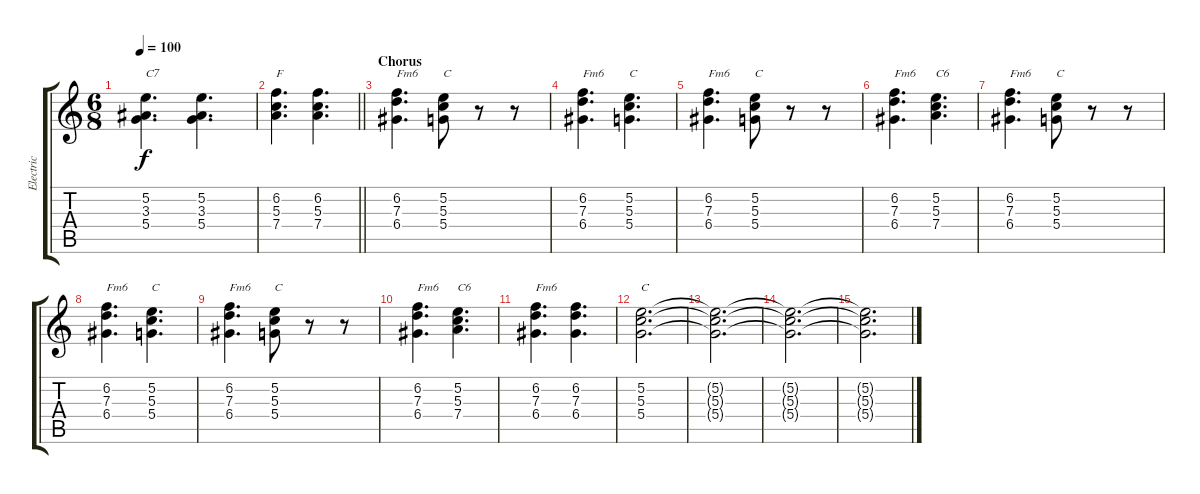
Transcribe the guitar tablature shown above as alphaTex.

\track ("Electric" "Electric") {instrument overdrivenguitar}
\staff {score tabs}
\tuning (E4 B3 G3 D3 A2 E2) {hide}
\ts (6 8)
\tempo 100
\clef g2
\ks c
(5.2 3.3 5.4).4{d txt "C7" dy f} (5.2 3.3 5.4).4{d} |
\barLineRight lightlight
(6.2 5.3 7.4).4{d txt "F"} (6.2 5.3 7.4).4{d} |
\section ("" "Chorus")
(6.2 7.3 6.4).4{d txt "Fm6"} (5.2 5.3 5.4).8{txt "C"} r.8 r.8 |
(6.2 7.3 6.4).4{d txt "Fm6"} (5.2 5.3 5.4).4{d txt "C"} |
(6.2 7.3 6.4).4{d txt "Fm6"} (5.2 5.3 5.4).8{txt "C"} r.8 r.8 |
(6.2 7.3 6.4).4{d txt "Fm6"} (5.2 5.3 7.4).4{d txt "C6"} |
(6.2 7.3 6.4).4{d txt "Fm6"} (5.2 5.3 5.4).8{txt "C"} r.8 r.8 |
(6.2 7.3 6.4).4{d txt "Fm6"} (5.2 5.3 5.4).4{d txt "C"} |
(6.2 7.3 6.4).4{d txt "Fm6"} (5.2 5.3 5.4).8{txt "C"} r.8 r.8 |
(6.2 7.3 6.4).4{d txt "Fm6"} (5.2 5.3 7.4).4{d txt "C6"} |
(6.2 7.3 6.4).4{d txt "Fm6"} (6.2 7.3 6.4).4{d} |
(5.2 5.3 5.4).2{d txt "C"} |
(5.2{t} 5.3{t} 5.4{t}).2{d} |
(5.2{t} 5.3{t} 5.4{t}).2{d} |
(5.2{t} 5.3{t} 5.4{t}).2{d}
